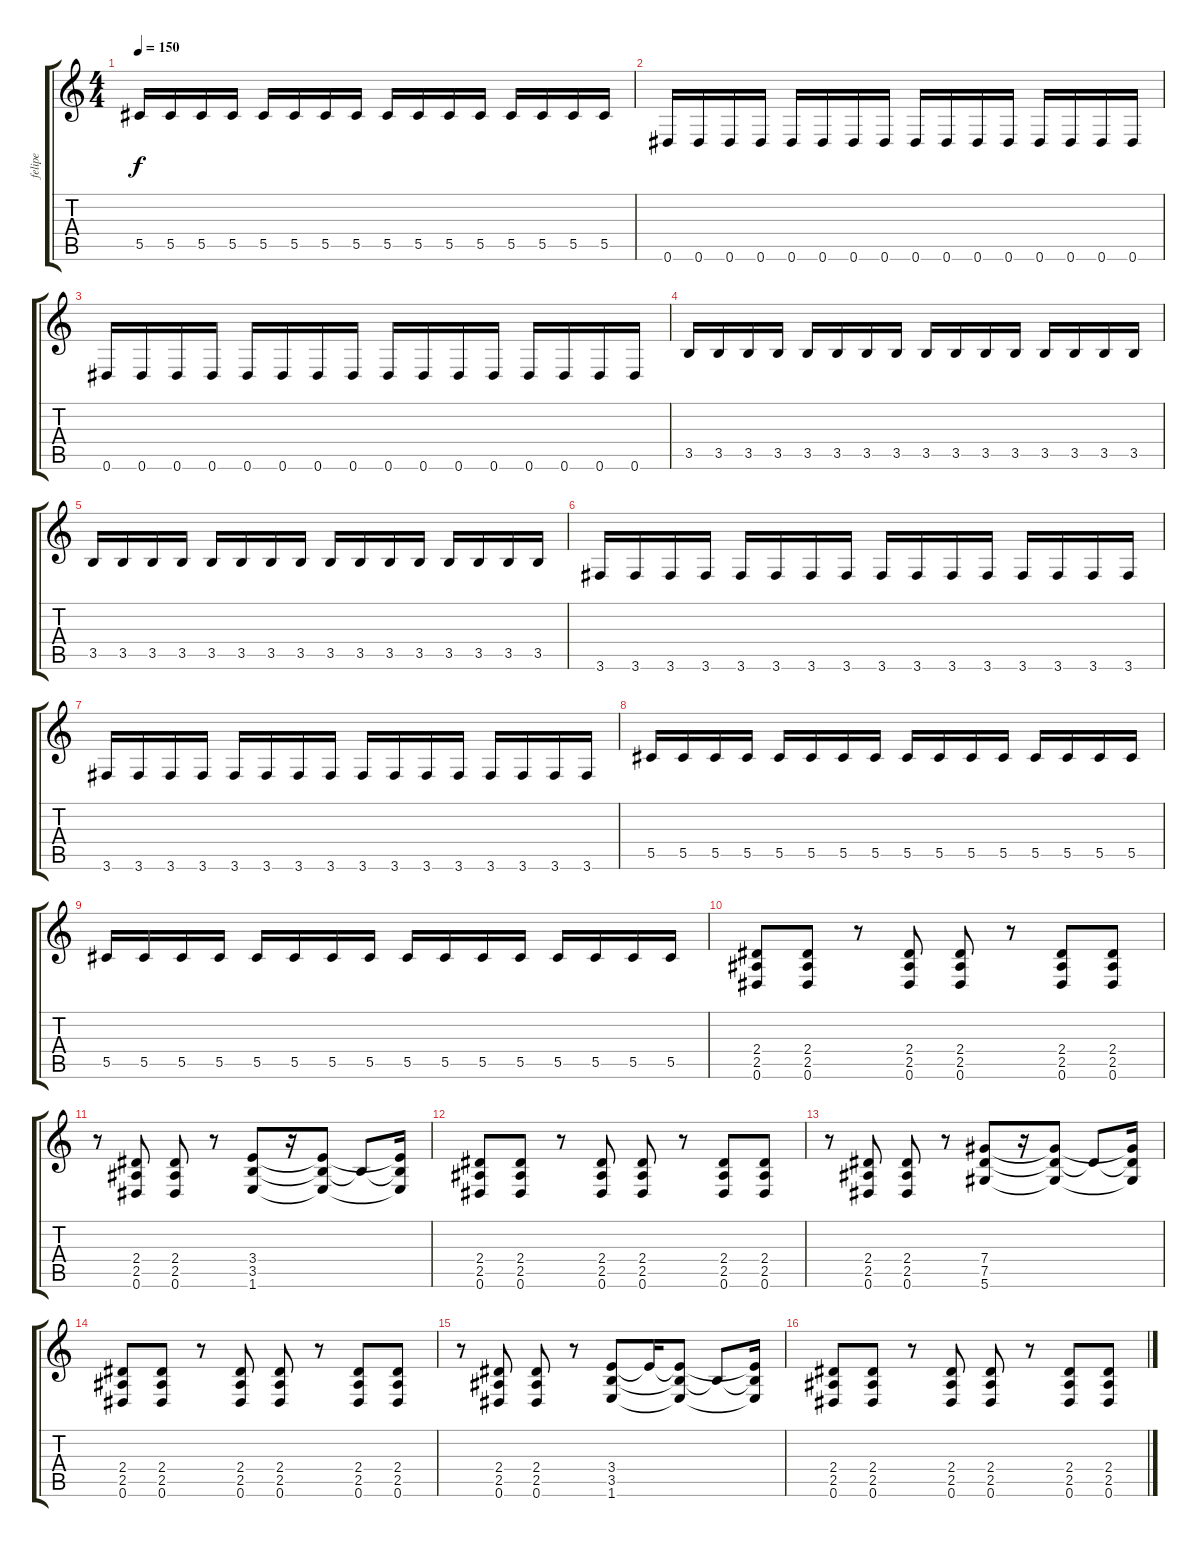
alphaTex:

\track ("felipe" "felipe") {instrument distortionguitar}
\staff {score tabs}
\tuning (Eb4 Bb3 Gb3 Db3 Ab2 Eb2) {hide}
\ts (4 4)
\tempo 150
\clef g2
\ks c
5.5.16{dy f} 5.5.16 5.5.16 5.5.16 5.5.16 5.5.16 5.5.16 5.5.16 5.5.16 5.5.16 5.5.16 5.5.16 5.5.16 5.5.16 5.5.16 5.5.16 |
0.6.16 0.6.16 0.6.16 0.6.16 0.6.16 0.6.16 0.6.16 0.6.16 0.6.16 0.6.16 0.6.16 0.6.16 0.6.16 0.6.16 0.6.16 0.6.16 |
0.6.16 0.6.16 0.6.16 0.6.16 0.6.16 0.6.16 0.6.16 0.6.16 0.6.16 0.6.16 0.6.16 0.6.16 0.6.16 0.6.16 0.6.16 0.6.16 |
3.5.16 3.5.16 3.5.16 3.5.16 3.5.16 3.5.16 3.5.16 3.5.16 3.5.16 3.5.16 3.5.16 3.5.16 3.5.16 3.5.16 3.5.16 3.5.16 |
3.5.16 3.5.16 3.5.16 3.5.16 3.5.16 3.5.16 3.5.16 3.5.16 3.5.16 3.5.16 3.5.16 3.5.16 3.5.16 3.5.16 3.5.16 3.5.16 |
3.6.16 3.6.16 3.6.16 3.6.16 3.6.16 3.6.16 3.6.16 3.6.16 3.6.16 3.6.16 3.6.16 3.6.16 3.6.16 3.6.16 3.6.16 3.6.16 |
3.6.16 3.6.16 3.6.16 3.6.16 3.6.16 3.6.16 3.6.16 3.6.16 3.6.16 3.6.16 3.6.16 3.6.16 3.6.16 3.6.16 3.6.16 3.6.16 |
5.5.16 5.5.16 5.5.16 5.5.16 5.5.16 5.5.16 5.5.16 5.5.16 5.5.16 5.5.16 5.5.16 5.5.16 5.5.16 5.5.16 5.5.16 5.5.16 |
5.5.16 5.5.16 5.5.16 5.5.16 5.5.16 5.5.16 5.5.16 5.5.16 5.5.16 5.5.16 5.5.16 5.5.16 5.5.16 5.5.16 5.5.16 5.5.16 |
(2.4 2.5 0.6).8 (2.4 2.5 0.6).8 r.8 (2.4 2.5 0.6).8 (2.4 2.5 0.6).8 r.8 (2.4 2.5 0.6).8 (2.4 2.5 0.6).8 |
r.8 (2.4 2.5 0.6).8 (2.4 2.5 0.6).8 r.8 (3.4 3.5 1.6).8 r.16 (3.4{t} 3.5{t} 1.6{t}).8 3.5{t}.8 (3.4{t} 3.5{t} 1.6{t}).16 |
(2.4 2.5 0.6).8 (2.4 2.5 0.6).8 r.8 (2.4 2.5 0.6).8 (2.4 2.5 0.6).8 r.8 (2.4 2.5 0.6).8 (2.4 2.5 0.6).8 |
r.8 (2.4 2.5 0.6).8 (2.4 2.5 0.6).8 r.8 (7.4 7.5 5.6).8 r.16 (7.4{t} 7.5{t} 5.6{t}).8 7.5{t}.8 (7.4{t} 7.5{t} 5.6{t}).16 |
(2.4 2.5 0.6).8 (2.4 2.5 0.6).8 r.8 (2.4 2.5 0.6).8 (2.4 2.5 0.6).8 r.8 (2.4 2.5 0.6).8 (2.4 2.5 0.6).8 |
r.8 (2.4 2.5 0.6).8 (2.4 2.5 0.6).8 r.8 (3.4 3.5 1.6).8 3.4{t}.16 (3.4{t} 3.5{t} 1.6{t}).8 3.5{t}.8 (3.4{t} 3.5{t} 1.6{t}).16 |
(2.4 2.5 0.6).8 (2.4 2.5 0.6).8 r.8 (2.4 2.5 0.6).8 (2.4 2.5 0.6).8 r.8 (2.4 2.5 0.6).8 (2.4 2.5 0.6).8
